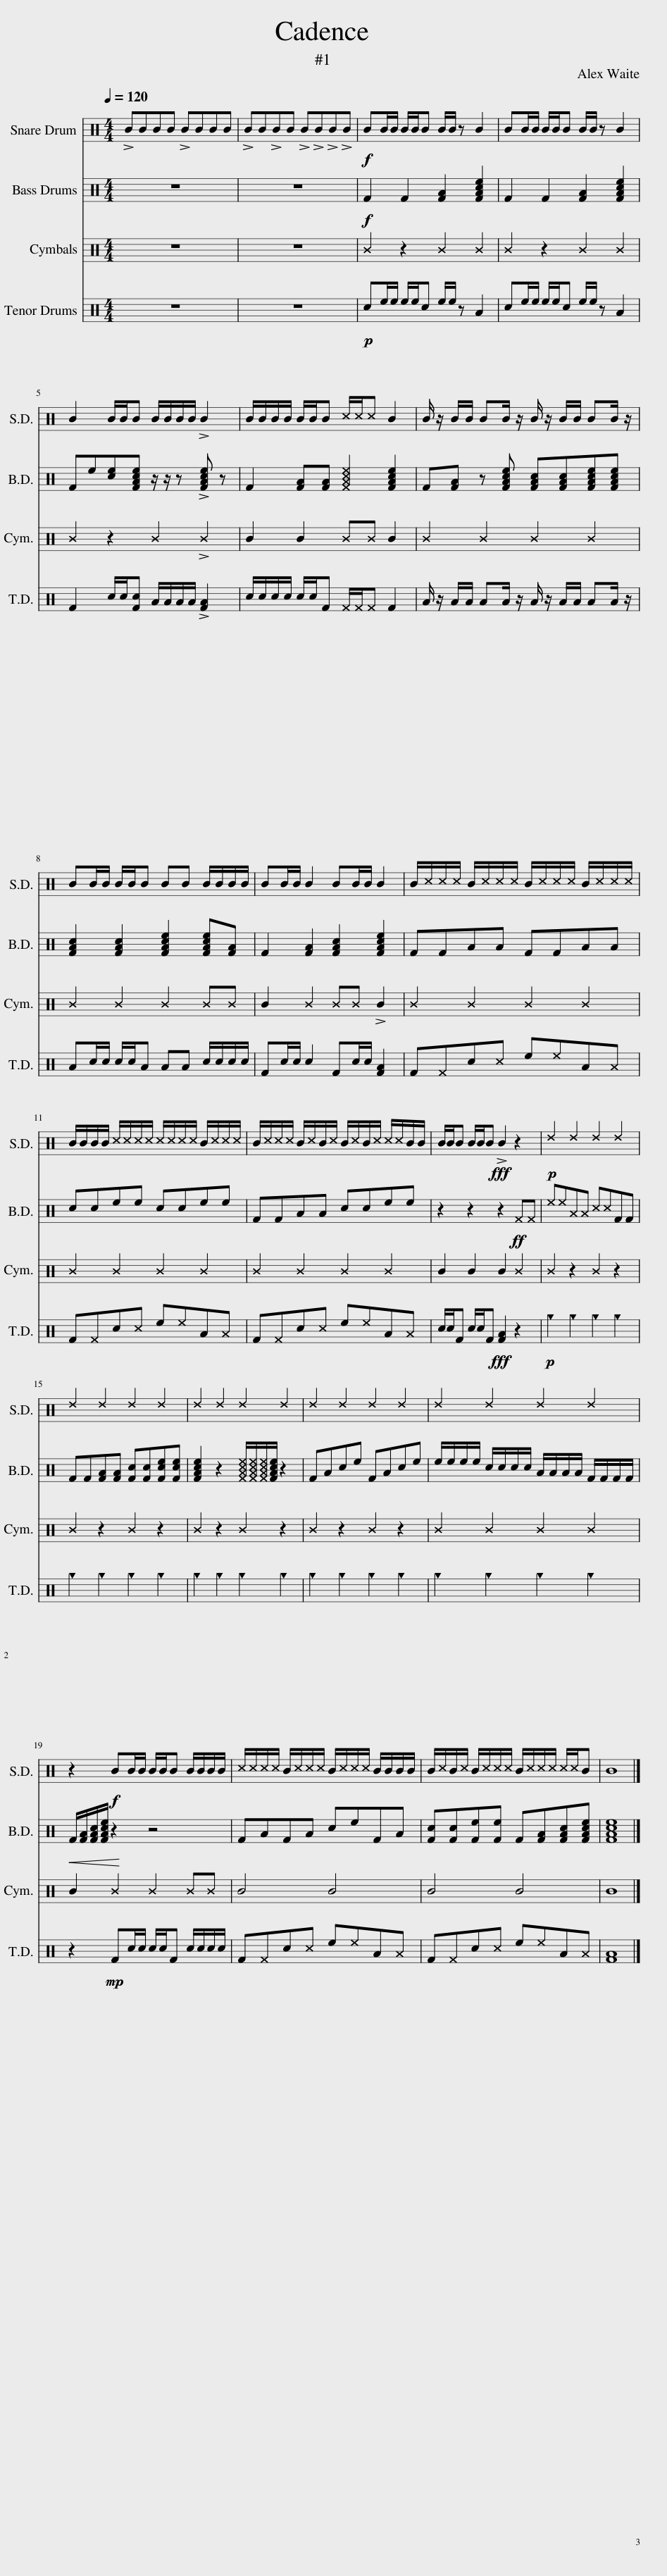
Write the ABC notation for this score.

X:1
%%score 1 2 3 4
L:1/8
Q:1/4=120
M:4/4
I:linebreak $
K:C
V:1 perc
K:none
V:2 perc
K:none
V:3 perc
K:none
V:4 perc
K:none
V:1
 !>!BBBB !>!BBBB | !>!BB!>!BB !>!B!>!B!>!B!>!B |!f! BB/B/ B/B/B B/B/ z B2 | BB/B/ B/B/B B/B/ z B2 |$ B2 B/B/B B/B/B/B/ !>!B2 | %5
 B/B/B/B/ B/B/B ^c/^c/^c B2 | B/ z/ B/B/ BB/ z/ B/ z/ B/B/ BB/ z/ |$ BB/B/ B/B/B BB B/B/B/B/ | BB/B/ B2 BB/B/ B2 | B/^c/^c/^c/ B/^c/^c/^c/ B/^c/^c/^c/ B/^c/^c/^c/ |$ %10
 B/B/B/B/ ^c/^c/^c/^c/ ^c/^c/^c/^c/ B/^c/^c/^c/ | B/^c/^c/^c/ B/^c/B/^c/ B/^c/B/^c/ ^c/^c/B/B/ | B/B/B B/B/B!fff! !>!B2 z2 |!p! ^d2 ^d2 ^d2 ^d2 |$ ^d2 ^d2 ^d2 ^d2 | %15
 ^d2 ^d2 ^d2 ^d2 | ^d2 ^d2 ^d2 ^d2 | ^d2 ^d2 ^d2 ^d2 |$ z2!f! BB/B/ B/B/B B/B/B/B/ | ^c/^c/^c/^c/ B/^c/^c/^c/ B/^c/^c/^c/ B/B/B/B/ | %20
 B/^c/B/^c/ B/^c/^c/^c/ B/^c/^c/^c/ ^c/^c/B | B8 |] %22
V:2
 z8 | z8 |!f! F2 F2 [FA]2 [FAce]2 | F2 F2 [FA]2 [FAce]2 |$ Fe[ce][FAce] z/ z/ z !>![FAce] z | %5
 F2 [FA][FA] [^F^A^c^e]2 [FAce]2 | F[FA] z [FAce] [FAc][FAc][FAce][FAce] |$ [FAc]2 [FAc]2 [FAce]2 [FAce][FA] | F2 [FA]2 [FAc]2 [FAce]2 | FFAA FFAA |$ %10
 ccee ccee | FFAA ccee | z2 z2 z2!ff! ^F^F | ^e^e^A^A ^c^cFF |$ FF[FA][FA] [Fc][Fc][Fce][Fce] | %15
 [FAce]2 z2 [^F^A^c^e]/[^F^A^c^e]/[^F^A^c^e]/[FAce]/ z2 | FAce FAce | e/e/e/e/ c/c/c/c/ A/A/A/A/ F/F/F/F/ |$!<(! F/[FA]/[FAc]/[FAce]/ z2 z4!<)! | FAFA ceFA | %20
 [Fc][Fc][Fe][Fe] F[FA][FAc][FAce] | [FAce]8 |] %22
V:3
 z8 | z8 | ^B2 z2 ^B2 ^B2 | ^B2 z2 ^B2 ^B2 |$ ^B2 z2 ^B2 !>!^B2 | %5
 B2 B2 ^B^B B2 | ^B2 ^B2 ^B2 ^B2 |$ ^B2 ^B2 ^B2 ^B^B | B2 ^B2 ^B^B !>!B2 | ^B2 ^B2 ^B2 ^B2 |$ %10
 ^B2 ^B2 ^B2 ^B2 | ^B2 ^B2 ^B2 ^B2 | B2 B2 B2 ^B2 | ^B2 z2 ^B2 z2 |$ ^B2 z2 ^B2 z2 | %15
 ^B2 z2 ^B2 z2 | ^B2 z2 ^B2 z2 | ^B2 ^B2 ^B2 ^B2 |$ B2 ^B2 ^B2 ^B^B | B4 B4 | %20
 B4 B4 | B8 |] %22
V:4
 z8 | z8 |!p! ce/e/ e/e/c e/e/ z A2 | ce/e/ e/e/c e/e/ z A2 |$ F2 c/c/[Fc] A/A/A/A/ !>![FA]2 | %5
 c/c/c/c/ c/c/F ^F/^F/^F F2 | A/ z/ A/A/ AA/ z/ A/ z/ A/A/ AA/ z/ |$ Ac/c/ c/c/A AA c/c/c/c/ | Fc/c/ c2 Fc/c/ [FA]2 | F^Fc^c e^eA^A |$ %10
 F^Fc^c e^eA^A | F^Fc^c e^eA^A | c/c/F c/c/F!fff! [FA]2 z2 |!p! g2 g2 g2 g2 |$ g2 g2 g2 g2 | %15
 g2 g2 g2 g2 | g2 g2 g2 g2 | g2 g2 g2 g2 |$ z2!mp! Fc/c/ c/c/F c/c/c/c/ | F^Fc^c e^eA^A | %20
 F^Fc^c e^eA^A | [FA]8 |] %22
